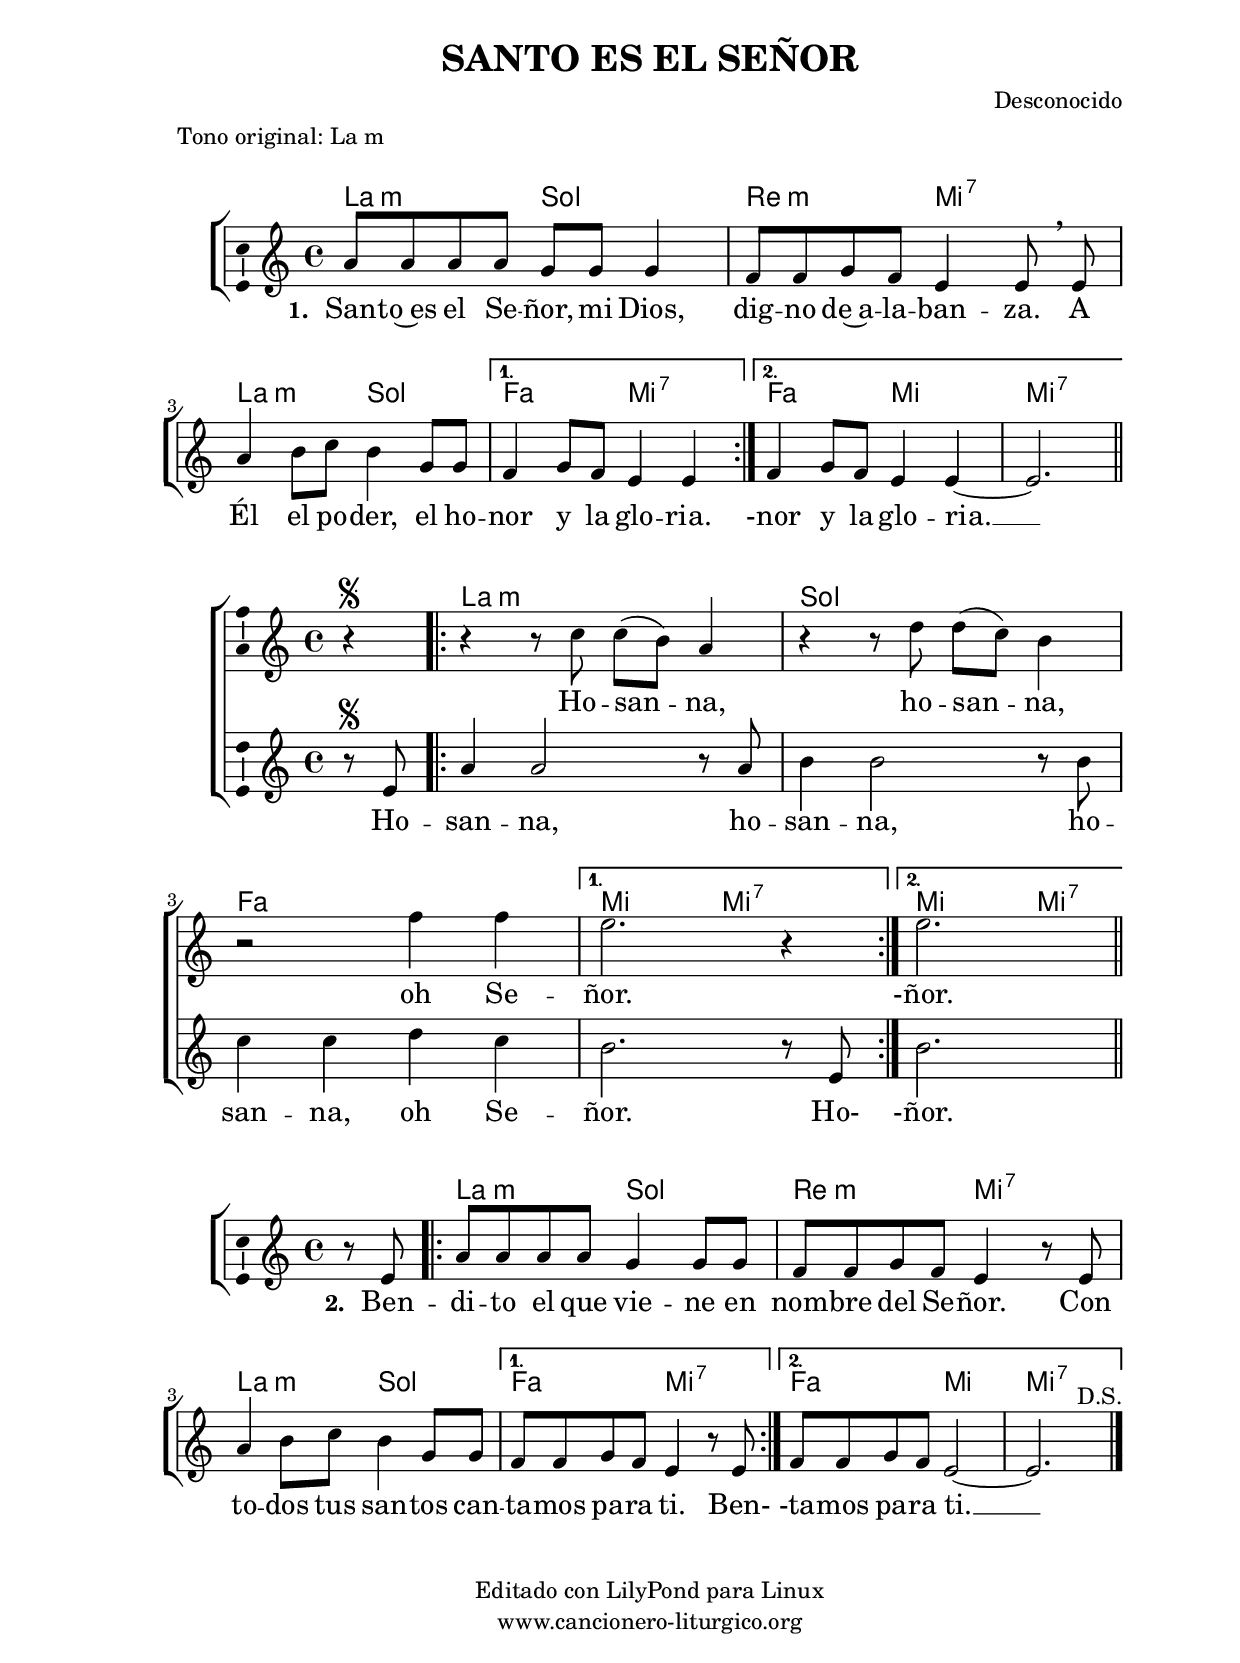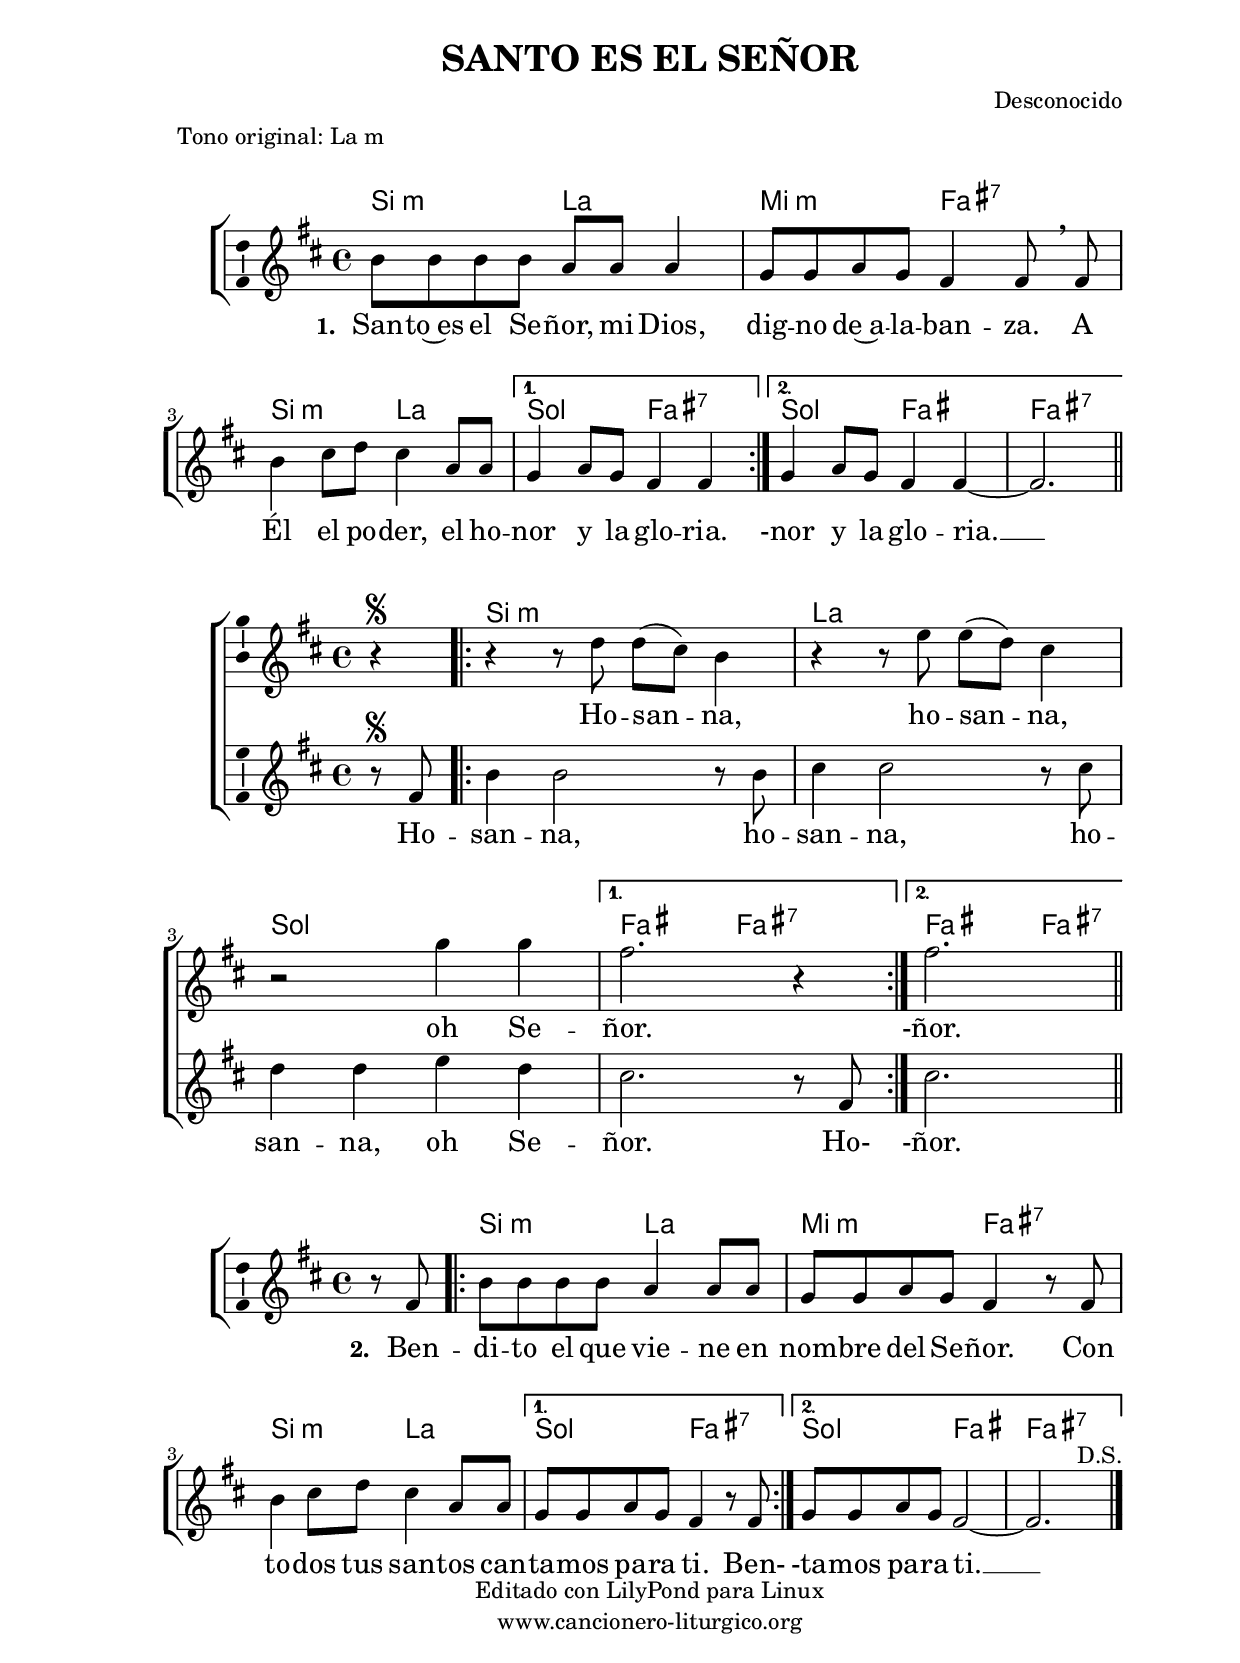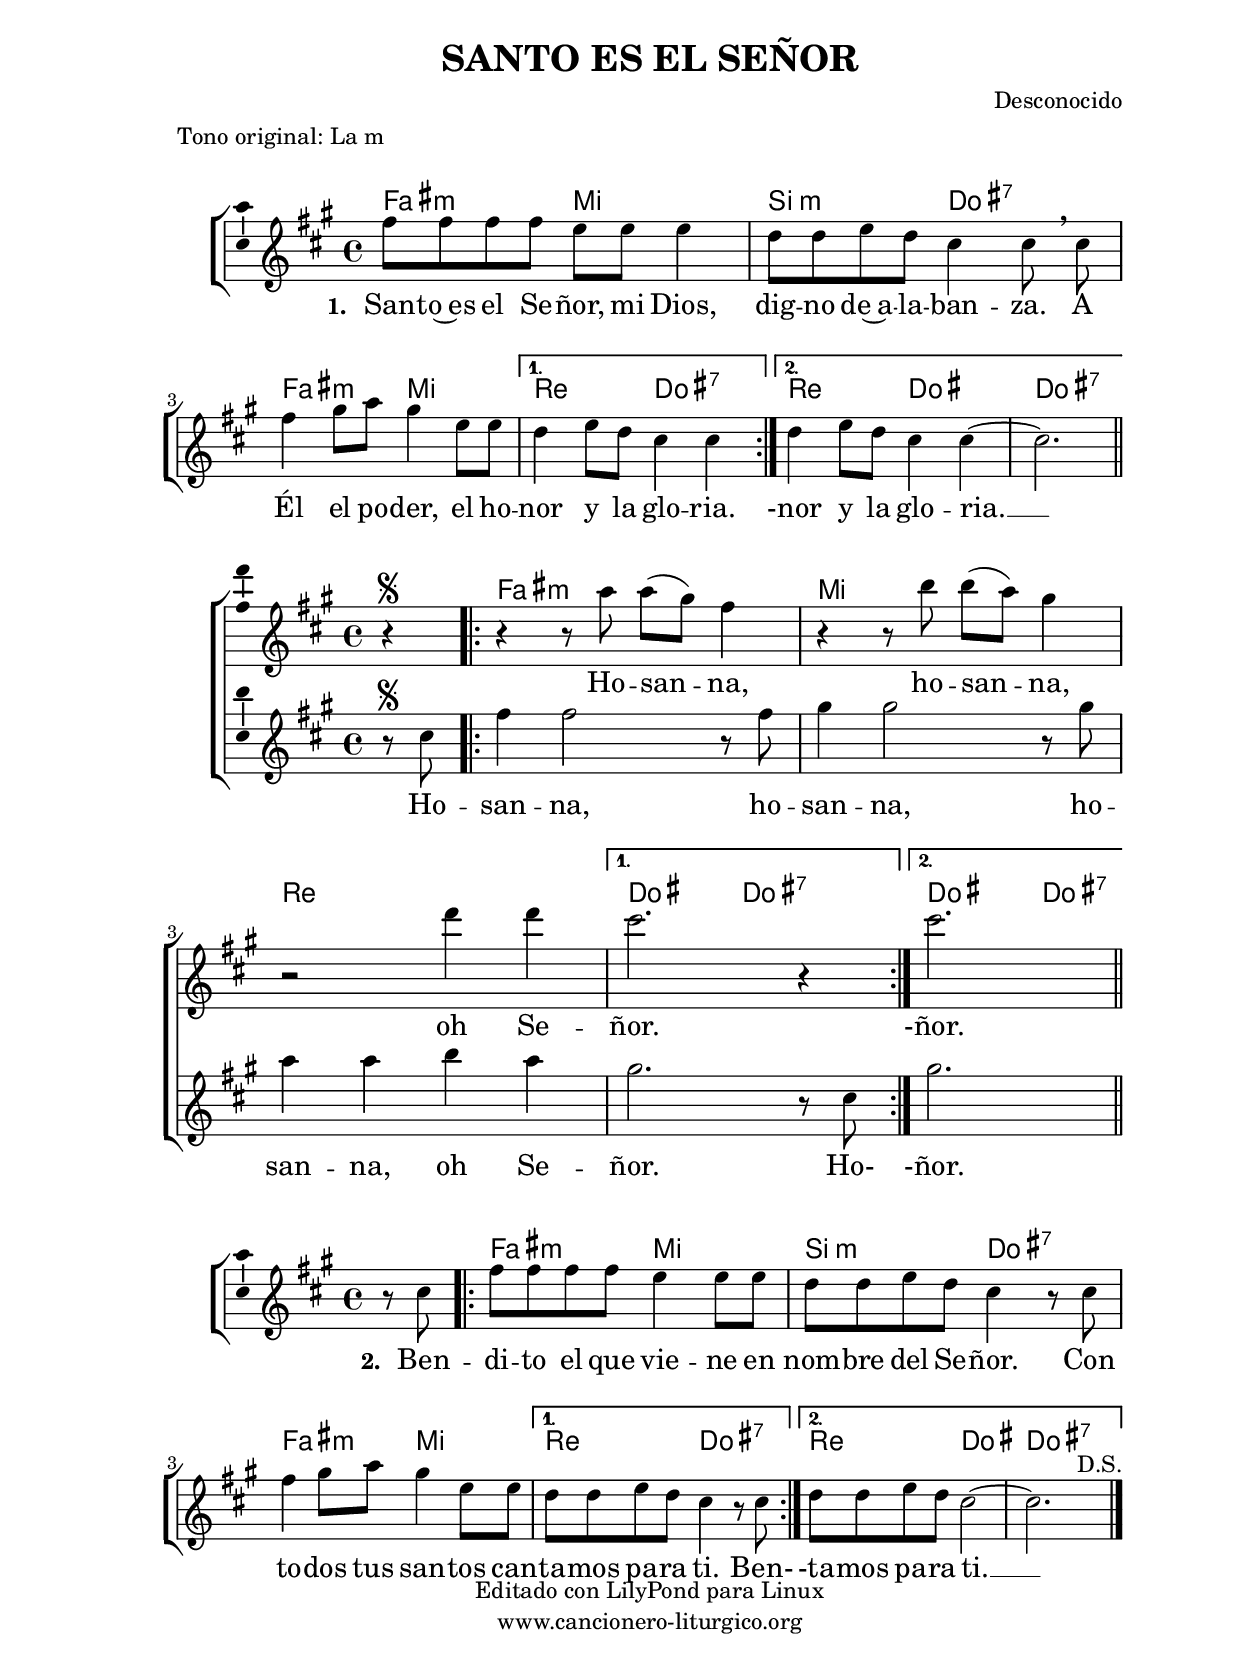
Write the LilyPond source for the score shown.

%
%para convertir .midi en .wav:
%timidity filename.midi -Ow -o finename.wav
%
%
%Para convertir de .wav a .mp3:
%lame -h -m j filename.wav
%
%
%para escuchar el midi:
%timidity nombrefichero.midi
%


%versión de lilypond para la que se ha escrito esta partitura:
\version "2.16.0"

	%Tamaño papel
	#(set-default-paper-size "a4")
	%Tamaño partitura
	#(set-global-staff-size 20)
	%No responde al pulsar sobre una nota
	#(ly:set-option 'point-and-click #f)

%parámetros del encabezamiento:
\header {
	title = "SANTO ES EL SEÑOR"
	subtitle = ""
	composer = "Desconocido"
	poet = ""
	meter = "Tono original: La m"
	arranger = ""
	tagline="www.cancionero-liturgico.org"
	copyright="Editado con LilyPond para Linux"
	}

%parámetros asociados al papel:
\paper  {
	oddHeaderMarkup = \markup {\fill-line { \on-the-fly #not-first-page \fromproperty #'header:title \on-the-fly #not-first-page \fromproperty #'header:composer }}
	evenHeaderMarkup = \markup {\fill-line { \fromproperty #'header:composer \fromproperty #'header:title }}
	#(set-paper-size "a4")
	print-page-number = ##f
	first-page-number = 1
	print-first-page-number = ##f
%	head-separation = 3.0 \cm
	top-margin = 2.0 \cm
	bottom-margin = 0.5\cm
%%%	bottom-margin = -2.0\cm
	left-margin = 3.0 \cm
	line-width = 16.0 \cm 
	indent = 8\mm
	interscoreline = 2.\mm
	between-system-space = 15\mm
%	para que las partituras no llenen la hoja:
	ragged-bottom = ##t
%	idem para la última hoja:
	ragged-last-bottom = ##f
%	para que las partituras llenen el ancho del papel:
	ragged-last = ##f
	after-title-space = 2.5 \cm
page-count=1
%system-count=5

	%Flexible Vertical Spacing
%	markup-markup-spacing =
%	#'((basic-distance . 15) (minimum-distance . 15) (padding . 3))
	markup-system-spacing =
	#'((basic-distance . 15) (minimum-distance . 15) (padding . 3))
	system-system-spacing =
	#'((basic-distance . 15) (minimum-distance . 15) (padding . 3))
	score-system-spacing =
	#'((basic-distance . 15) (minimum-distance . 15) (padding . 5))
%	top-system-spacing = % header
%	#'((basic-distance . 8) (minimum-distance . 0) (padding . 0))
%	top-markup-spacing =
%	#'((basic-distance . 20) (minimum-distance . 20) (padding . 0))
	last-bottom-spacing = % footer
	#'((basic-distance . 5) (minimum-distance . 5) (padding . 0))
%	score-markup-spacing =
%	#'((basic-distance . 16) (minimum-distance . 13) (padding . 0))

	}


%parámetros que afectan a toda la partitura:
global =  {
	%clave de sol (G):
	\clef G
	%armadura:
%	\transpose a c'
	\key a \minor
	\tempo 4=95
	\set Score.tempoHideNote = ##t
	}


acordes = {
	\italianChords
	\chordmode {

\repeat volta 2 {
a2:m g d:m e:7 a:m g
}
\alternative {
{
f2 e:7
}
{
f2 e e2.:7 %%%s4
}
}

	}
}

melodia = {
	\relative c''{
	\time 4/4

\repeat volta 2 {
a8 a a a g g g4
f8 f g f e4 e8 \breathe e
a4 b8 c b4 g8 g
}
\alternative {
{
f4 g8 f e4 e
}
{
f4 g8 f e4 e~
e2. %%%s4
}
}

\bar "||"
%	\bar "|."

	}
}

acordesdos = {
	\italianChords
	\chordmode {

\partial4
s4

\repeat volta 2 {
a2:m a:m g g f f
}
\alternative {
{
e2 e:7
}
{
e2 e4:7 %%%s4
}
}

	}
}

melodiados = {
	\relative c''{
	\time 4/4

\partial4
r4^\segno

%\mark \markup { \musicglyph #"scripts.segno" }
\repeat volta 2 {
r4 r8 c8 c (b) a4
r4 r8 d8 d (c) b4
r2 f'4 f
}
\alternative {
{
e2. r4
}
{
e2. %%%s4
}
}

\bar "||"
%	\bar "|."

	}
}

melodiatres = {
	\relative c'{
	\time 4/4

\partial4
r8^\segno e8

\repeat volta 2 {
a4 a2 r8 a8
b4 b2 r8 b8

\break

c4 c d c
}
\alternative {
{
b2. r8 e,8
}
{
b'2. %%%s4
}
}

\bar "||"
%	\bar "|."

	}
}

acordescuatro = {
	\italianChords
	\chordmode {

\partial4
s4

\repeat volta 2 {
a2:m g d:m e:7 a:m g
}
\alternative {
{
f2 e:7
}
{
f2 e e2.:7 %%%s4
}
}

	}
}

melodiacuatro = {
	\relative c'{
	\time 4/4

\partial4
r8 e8

\repeat volta 2 {
a8 a a a g4 g8 g
f8 f g f e4 r8 e8
a4 b8 c b4 g8 g
}
\alternative {
{
f8 f g f e4 r8 e8
}
{
f8 f g f e2~
e2.^"        D.S." %%%s4
}
}

	\bar "|."

	}
}

texto = \lyricmode {
\set stanza =#"1. " 
San -- to~es el Se -- ñor, mi Dios,
dig -- no de~a -- la -- ban -- za.
A Él el po -- der, el ho -- nor
y la glo -- ria.

-nor
y la glo -- ria. __

}

textodos = \lyricmode {
Ho -- san -- na, ho -- san -- na,
oh Se -- ñor.

-ñor.

}

textotres = \lyricmode {
Ho -- san -- na, ho -- san -- na,
ho -- san -- na, oh Se -- ñor.

Ho-
-ñor.

}

textocuatro = \lyricmode {
\set stanza =#"2. " 
Ben -- di -- to el que vie -- ne
en nom -- bre del Se -- ñor.
Con to -- dos tus san -- tos
can -- ta -- mos pa -- ra ti.

Ben-

-ta -- mos pa -- ra ti. __

}


acordesStaff = \context ChordNames = acordesStaff <<
	\set chordChanges = ##t
	\acordes
	>>

acordesdosStaff = \context ChordNames = acordesdosStaff <<
	\set chordChanges = ##t
	\acordesdos
	>>

acordescuatroStaff = \context ChordNames = acordescuatroStaff <<
	\set chordChanges = ##t
	\acordescuatro
	>>


vozStaff = \context Voice = vozStaff
\with {\consists "Ambitus_engraver"}
<<
	\set Staff.midiInstrument = #"electric guitar (jazz)"
	\set Staff.midiMinimumVolume = #0.7
	\set Staff.midiMaximumVolume = #0.9
	\global
	\melodia
	>>

vozdosStaff = \context Voice = vozdosStaff
\with {\consists "Ambitus_engraver"}
<<
	\set Staff.midiInstrument = #"electric guitar (jazz)"
	\set Staff.midiMinimumVolume = #0.7
	\set Staff.midiMaximumVolume = #0.9
	\global
	\melodiados
	>>

voztresStaff = \context Voice = voztresStaff
\with {\consists "Ambitus_engraver"}
<<
	\set Staff.midiInstrument = #"electric guitar (jazz)"
	\set Staff.midiMinimumVolume = #0.7
	\set Staff.midiMaximumVolume = #0.9
	\global
	\melodiatres
	>>

vozcuatroStaff = \context Voice = vozcuatroStaff
\with {\consists "Ambitus_engraver"}
<<
	\set Staff.midiInstrument = #"electric guitar (jazz)"
	\set Staff.midiMinimumVolume = #0.7
	\set Staff.midiMaximumVolume = #0.9
	\global
	\melodiacuatro
	>>

textoStaff = \context Lyrics = textoStaff <<
	\lyricsto vozStaff \texto
	>>

textodosStaff = \context Lyrics = textodosStaff <<
	\lyricsto vozdosStaff \textodos
	>>

textotresStaff = \context Lyrics = textotresStaff <<
	\lyricsto voztresStaff \textotres
	>>

textocuatroStaff = \context Lyrics = textocuatroStaff <<
	\lyricsto vozcuatroStaff \textocuatro
	>>

\book {
	\score {
		\context ChoirStaff {
			\override StaffGroup.SystemStartBracket #'collapse-height = #1
			\override Score.SystemStartBar #'collapse-height = #1
			<<
			\acordesStaff
			\vozStaff
			\textoStaff
			>>
			}
		\layout {
	    		\context {
				\Lyrics
				\override LyricText #'font-size = #2
				}
	   		 \context {
				\Score
				\override StaffSymbol #'staff-space = #(magstep +3)
				}
system-count=2
			}
		}
	\score {
		\context ChoirStaff {
%			\override StaffGroup.SystemStartBracket #'collapse-height = #1
%			\override Score.SystemStartBar #'collapse-height = #1
			<<
			\acordesdosStaff
			\vozdosStaff
			\textodosStaff
			\voztresStaff
			\textotresStaff
			>>
			}
		\layout {
	    		\context {
				\Lyrics
				\override LyricText #'font-size = #2
				}
	   		 \context {
				\Score
				\override StaffSymbol #'staff-space = #(magstep +3)
				}
			}
		}
	\score {
		\context ChoirStaff {
			\override StaffGroup.SystemStartBracket #'collapse-height = #1
			\override Score.SystemStartBar #'collapse-height = #1
			<<
			\acordescuatroStaff
			\vozcuatroStaff
			\textocuatroStaff
			>>
			}
		\layout {
	    		\context {
				\Lyrics
				\override LyricText #'font-size = #2
				}
	   		 \context {
				\Score
				\override StaffSymbol #'staff-space = #(magstep +3)
				}
			}
		}
	\score {
		\unfoldRepeats
		\context ChoirStaff {
			<<
			\acordesStaff
			\vozStaff
			>>
			<<
			\acordesdosStaff
			\vozdosStaff
			\voztresStaff
			>>
			<<
			\acordescuatroStaff
			\vozcuatroStaff
			>>
			}
		\midi {
	  		\context {
	  			\Score
				tempoWholesPerMinute = #(ly:make-moment 70 4)
				}
			}
		}
	}



#(define output-suffix "C")
\book {
	\score {
		\context ChoirStaff {
			\override StaffGroup.SystemStartBracket #'collapse-height = #1
			\override Score.SystemStartBar #'collapse-height = #1
\transpose c d
			<<
			\acordesStaff
			\vozStaff
			\textoStaff
			>>
			}
		\layout {
	    		\context {
				\Lyrics
				\override LyricText #'font-size = #2
				}
	   		 \context {
				\Score
				\override StaffSymbol #'staff-space = #(magstep +3)
				}
system-count=2
			}
		}
	\score {
		\context ChoirStaff {
%			\override StaffGroup.SystemStartBracket #'collapse-height = #1
%			\override Score.SystemStartBar #'collapse-height = #1
\transpose c d
			<<
			\acordesdosStaff
			\vozdosStaff
			\textodosStaff
			\voztresStaff
			\textotresStaff
			>>
			}
		\layout {
	    		\context {
				\Lyrics
				\override LyricText #'font-size = #2
				}
	   		 \context {
				\Score
				\override StaffSymbol #'staff-space = #(magstep +3)
				}
			}
		}
	\score {
		\context ChoirStaff {
			\override StaffGroup.SystemStartBracket #'collapse-height = #1
			\override Score.SystemStartBar #'collapse-height = #1
\transpose c d
			<<
			\acordescuatroStaff
			\vozcuatroStaff
			\textocuatroStaff
			>>
			}
		\layout {
	    		\context {
				\Lyrics
				\override LyricText #'font-size = #2
				}
	   		 \context {
				\Score
				\override StaffSymbol #'staff-space = #(magstep +3)
				}
			}
		}
	}

#(define output-suffix "S")
\book {
	\score {
		\context ChoirStaff {
			\override StaffGroup.SystemStartBracket #'collapse-height = #1
			\override Score.SystemStartBar #'collapse-height = #1
\transpose c a
			<<
			\acordesStaff
			\vozStaff
			\textoStaff
			>>
			}
		\layout {
	    		\context {
				\Lyrics
				\override LyricText #'font-size = #2
				}
	   		 \context {
				\Score
				\override StaffSymbol #'staff-space = #(magstep +3)
				}
system-count=2
			}
		}
	\score {
		\context ChoirStaff {
%			\override StaffGroup.SystemStartBracket #'collapse-height = #1
%			\override Score.SystemStartBar #'collapse-height = #1
\transpose c a
			<<
			\acordesdosStaff
			\vozdosStaff
			\textodosStaff
			\voztresStaff
			\textotresStaff
			>>
			}
		\layout {
	    		\context {
				\Lyrics
				\override LyricText #'font-size = #2
				}
	   		 \context {
				\Score
				\override StaffSymbol #'staff-space = #(magstep +3)
				}
			}
		}
	\score {
		\context ChoirStaff {
			\override StaffGroup.SystemStartBracket #'collapse-height = #1
			\override Score.SystemStartBar #'collapse-height = #1
\transpose c a
			<<
			\acordescuatroStaff
			\vozcuatroStaff
			\textocuatroStaff
			>>
			}
		\layout {
	    		\context {
				\Lyrics
				\override LyricText #'font-size = #2
				}
	   		 \context {
				\Score
				\override StaffSymbol #'staff-space = #(magstep +3)
				}
			}
		}
	}


